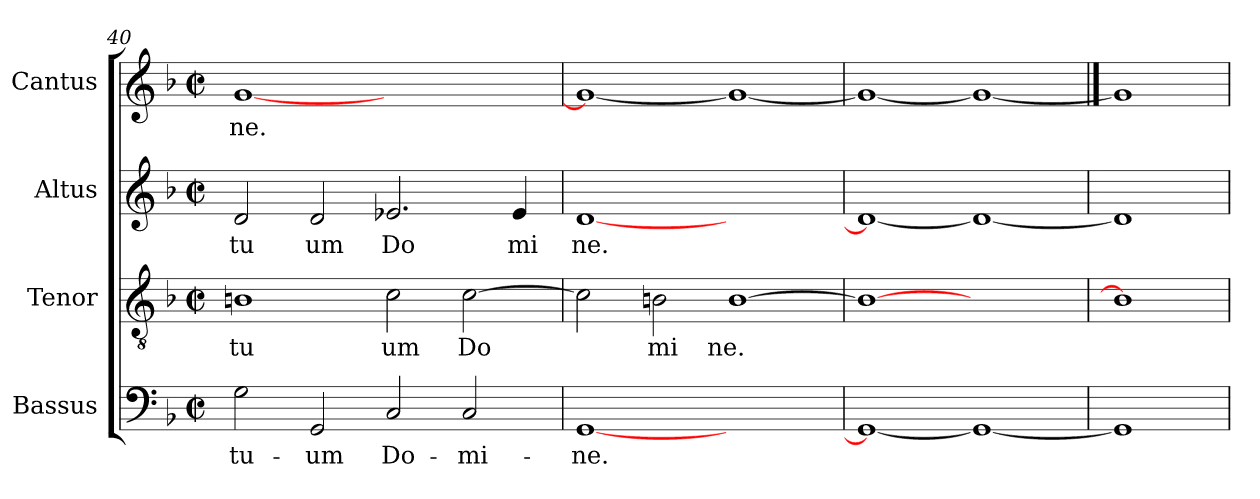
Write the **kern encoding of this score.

**kern	**text	**kern	**text	**kern	**text	**kern	**text
*part4	*part4	*part3	*part3	*part2	*part2	*part1	*part1
*staff4	*staff4	*staff3	*staff3	*staff2	*staff2	*staff1	*staff1
*I"Bassus	*	*I"Tenor	*	*I"Altus	*	*I"Cantus	*
*clefF4	*	*clefGv2	*	*clefG2	*	*clefG2	*
*k[b-]	*	*k[b-]	*	*k[b-]	*	*k[b-]	*
*F:	*	*F:	*	*F:	*	*F:	*
*M2/2	*	*M2/2	*	*M2/2	*	*M2/2	*
*met(c|)	*	*met(c|)	*	*met(c|)	*	*met(c|)	*
=40	=40	=40	=40	=40	=40	=40	=40
!	!LO:LY:b:cj	!	!LO:LY:b:cj	!	!LO:LY:b:cj	!	!LO:LY:b:cj
2G\	tu-	1Bn	tu	2d/	tu	[<1g	ne.
!	!LO:LY:b:cj	!	!	!	!LO:LY:b:cj	!	!
2GG/	-um	.	.	2d/	um	.	.
!	!LO:LY:b:cj	!	!LO:LY:b:cj	!	!LO:LY:b:cj	!	!
2C/	Do-	2c\	um	2.e-X/	Do	1ryy	.
!	!LO:LY:b:cj	!	!LO:LY:b	!	!	!	!
2C/	-mi-	[>2c\	Do	.	.	.	.
!	!	!	!	!	!LO:LY:b:cj	!	!
.	.	.	.	4e-/	mi	.	.
=41	=41	=41	=41	=41	=41	=41	=41
!	!LO:LY:b:cj	!	!	!	!LO:LY:b:cj	!	!
[<1GG	-ne.	2c\]	.	[<1d	ne.	1g_<	.
!	!	!	!LO:LY:b:cj	!	!	!	!
.	.	2Bn\	mi	.	.	.	.
!	!	!	!LO:LY:b:cj	!	!	!	!
1ryy	.	[>1B	ne.	1ryy	.	1g_	.
=42	=42	=42	=42	=42	=42	=42	=42
1GG_	.	1B_	.	1d_	.	1g_	.
1GG_	.	1ryy	.	1d_	.	1g_	.
=43	==43	=43	==43	=43	==43	==43	==43
1GG]	.	1B]	.	1d]	.	1g]	.
=	=	=	=	=	=	=	=
*-	*-	*-	*-	*-	*-	*-	*-
